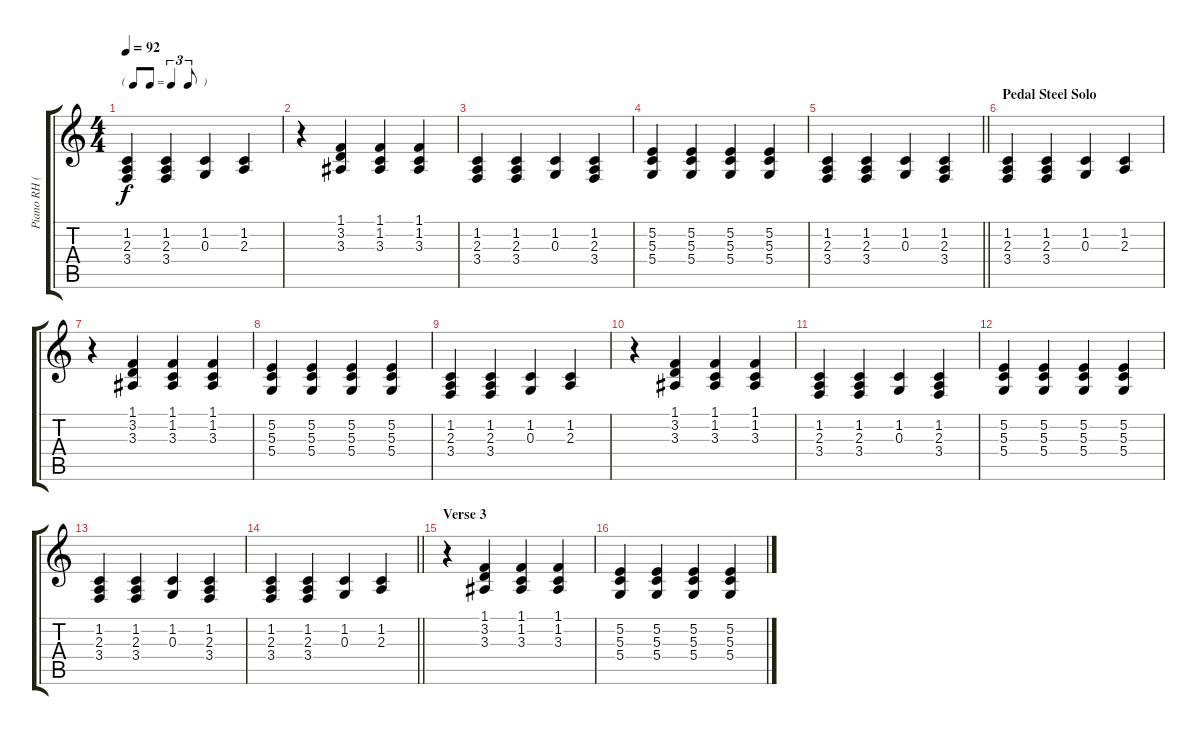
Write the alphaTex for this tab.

\track ("Piano RH (Mick)" "Piano RH (") {instrument brightacousticpiano}
\staff {score tabs}
\tuning (E4 B3 G3 D3 A2 E2) {hide}
\ts (4 4)
\tf triplet8th
\tempo 92
\clef g2
\ks c
(1.2 2.3 3.4).4{dy f} (1.2 2.3 3.4).4 (1.2 0.3).4 (1.2 2.3).4 |
r.4 (1.1 3.2 3.3).4 (1.1 1.2 3.3).4 (1.1 1.2 3.3).4 |
(1.2 2.3 3.4).4 (1.2 2.3 3.4).4 (1.2 0.3).4 (1.2 2.3 3.4).4 |
(5.2 5.3 5.4).4 (5.2 5.3 5.4).4 (5.2 5.3 5.4).4 (5.2 5.3 5.4).4 |
\barLineRight lightlight
(1.2 2.3 3.4).4 (1.2 2.3 3.4).4 (1.2 0.3).4 (1.2 2.3 3.4).4 |
\section ("" "Pedal Steel Solo")
(1.2 2.3 3.4).4 (1.2 2.3 3.4).4 (1.2 0.3).4 (1.2 2.3).4 |
r.4 (1.1 3.2 3.3).4 (1.1 1.2 3.3).4 (1.1 1.2 3.3).4 |
(5.2 5.3 5.4).4 (5.2 5.3 5.4).4 (5.2 5.3 5.4).4 (5.2 5.3 5.4).4 |
(1.2 2.3 3.4).4 (1.2 2.3 3.4).4 (1.2 0.3).4 (1.2 2.3).4 |
r.4 (1.1 3.2 3.3).4 (1.1 1.2 3.3).4 (1.1 1.2 3.3).4 |
(1.2 2.3 3.4).4 (1.2 2.3 3.4).4 (1.2 0.3).4 (1.2 2.3 3.4).4 |
(5.2 5.3 5.4).4 (5.2 5.3 5.4).4 (5.2 5.3 5.4).4 (5.2 5.3 5.4).4 |
(1.2 2.3 3.4).4 (1.2 2.3 3.4).4 (1.2 0.3).4 (1.2 2.3 3.4).4 |
\barLineRight lightlight
(1.2 2.3 3.4).4 (1.2 2.3 3.4).4 (1.2 0.3).4 (1.2 2.3).4 |
\section ("" "Verse 3")
r.4 (1.1 3.2 3.3).4 (1.1 1.2 3.3).4 (1.1 1.2 3.3).4 |
(5.2 5.3 5.4).4 (5.2 5.3 5.4).4 (5.2 5.3 5.4).4 (5.2 5.3 5.4).4
